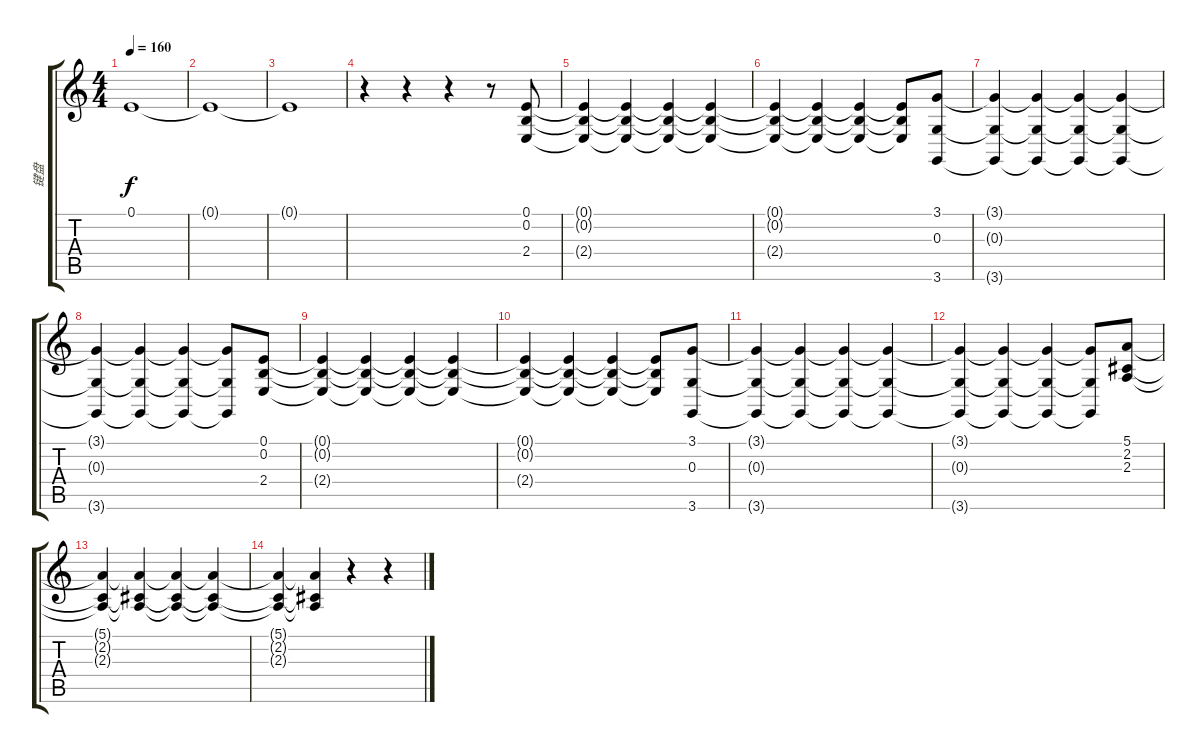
\track ("键盘" "键盘") {instrument synthstrings1}
\staff {score tabs}
\tuning (E4 B3 G3 D3 A2 E2) {hide}
\ts (4 4)
\tempo 160
\clef g2
\ks c
0.1.1{dy f volume 12 instrument synthstrings1} |
0.1{t}.1 |
0.1{t}.1 |
r.4 r.4 r.4 r.8 (0.1 0.2 2.4).8{volume 8} |
(0.1{t} 0.2{t} 2.4{t}).4 (0.1{t} 0.2{t} 2.4{t}).4 (0.1{t} 0.2{t} 2.4{t}).4 (0.1{t} 0.2{t} 2.4{t}).4 |
(0.1{t} 0.2{t} 2.4{t}).4 (0.1{t} 0.2{t} 2.4{t}).4 (0.1{t} 0.2{t} 2.4{t}).4 (0.1{t} 0.2{t} 2.4{t}).8 (3.1 0.3 3.6).8 |
(3.1{t} 0.3{t} 3.6{t}).4 (3.1{t} 0.3{t} 3.6{t}).4 (3.1{t} 0.3{t} 3.6{t}).4 (3.1{t} 0.3{t} 3.6{t}).4 |
(3.1{t} 0.3{t} 3.6{t}).4 (3.1{t} 0.3{t} 3.6{t}).4 (3.1{t} 0.3{t} 3.6{t}).4 (3.1{t} 0.3{t} 3.6{t}).8 (0.1 0.2 2.4).8 |
(0.1{t} 0.2{t} 2.4{t}).4 (0.1{t} 0.2{t} 2.4{t}).4 (0.1{t} 0.2{t} 2.4{t}).4 (0.1{t} 0.2{t} 2.4{t}).4 |
(0.1{t} 0.2{t} 2.4{t}).4 (0.1{t} 0.2{t} 2.4{t}).4 (0.1{t} 0.2{t} 2.4{t}).4 (0.1{t} 0.2{t} 2.4{t}).8 (3.1 0.3 3.6).8 |
(3.1{t} 0.3{t} 3.6{t}).4 (3.1{t} 0.3{t} 3.6{t}).4 (3.1{t} 0.3{t} 3.6{t}).4 (3.1{t} 0.3{t} 3.6{t}).4 |
(3.1{t} 0.3{t} 3.6{t}).4 (3.1{t} 0.3{t} 3.6{t}).4 (3.1{t} 0.3{t} 3.6{t}).4 (3.1{t} 0.3{t} 3.6{t}).8 (5.1 2.2 2.3).8 |
(5.1{t} 2.2{t} 2.3{t}).4 (5.1{t} 2.2{t} 2.3{t}).4 (5.1{t} 2.2{t} 2.3{t}).4 (5.1{t} 2.2{t} 2.3{t}).4 |
(5.1{t} 2.2{t} 2.3{t}).4 (5.1{t} 2.2{t} 2.3{t}).4 r.4 r.4
